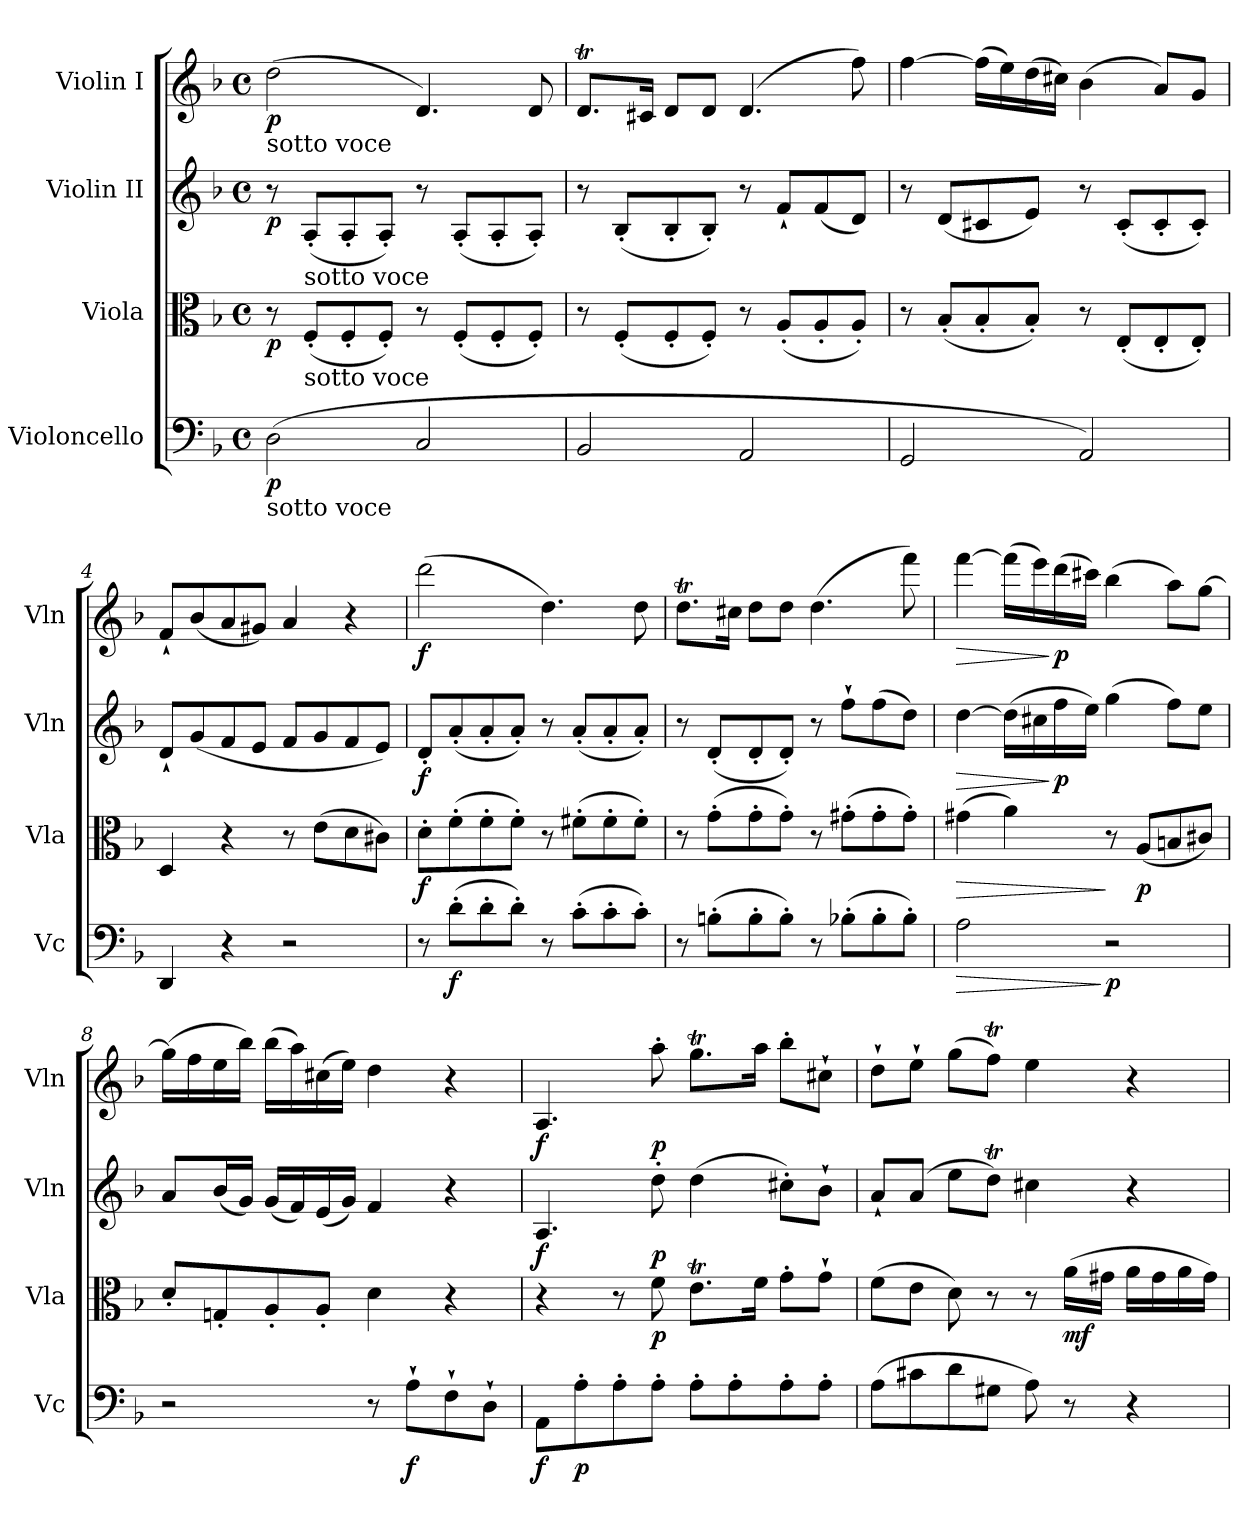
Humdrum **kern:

**kern	**dynam	**kern	**dynam	**kern	**dynam	**kern	**dynam
*part4	*part4	*part3	*part3	*part2	*part2	*part1	*part1
*staff4	*staff4	*staff3	*staff3	*staff2	*staff2	*staff1	*staff1
*I"Violoncello	*	*I"Viola	*	*I"Violin II	*	*I"Violin I	*
*I'Vc	*	*I'Vla	*	*I'Vln	*	*I'Vln	*
*clefF4	*	*clefC3	*	*clefG2	*	*clefG2	*
*k[b-]	*	*k[b-]	*	*k[b-]	*	*k[b-]	*
*M4/4	*	*M4/4	*	*M4/4	*	*M4/4	*
*met(c)	*	*met(c)	*	*met(c)	*	*met(c)	*
=1	=1	=1	=1	=1	=1	=1	=1
!	!	!	!	!	!	!LO:TX:b:t=sotto voce	!
!LO:TX:b:t=sotto voce	!	!	!	!	!	!	!
!	!LO:DY:b	!	!LO:DY:b	!	!LO:DY:b	!	!LO:DY:b
(>2D\	p	8r	p	8r	p	(>2dd\	p
!	!	!	!	!LO:TX:b:t=sotto voce	!	!	!
!	!	!LO:TX:b:t=sotto voce	!	!	!	!	!
.	.	(<8F'/L	.	(<8A'/L	.	.	.
.	.	8F'/	.	8A'/	.	.	.
.	.	8F'/J)	.	8A'/J)	.	.	.
2C/	.	8r	.	8r	.	4.d/)	.
.	.	(<8F'/L	.	(<8A'/L	.	.	.
.	.	8F'/	.	8A'/	.	.	.
.	.	8F'/J)	.	8A'/J)	.	8d/	.
=2	=2	=2	=2	=2	=2	=2	=2
2BB-/	.	8r	.	8r	.	8.dT/L	.
.	.	(<8F'/L	.	(<8B-'/L	.	.	.
.	.	.	.	.	.	16c#X/Jk	.
.	.	8F'/	.	8B-'/	.	8d/L	.
.	.	8F'/J)	.	8B-'/J)	.	8d/J	.
2AA/	.	8r	.	8r	.	(>4.d/	.
.	.	(<8A'/L	.	8f`/L	.	.	.
.	.	8A'/	.	(<8f/	.	.	.
.	.	8A'/J)	.	8d/J)	.	8ff\)	.
=3	=3	=3	=3	=3	=3	=3	=3
2GG/	.	8r	.	8r	.	[4ff\	.
.	.	(<8B-'/L	.	(<8d/L	.	.	.
.	.	8B-'/	.	8c#X/	.	(>16ff\LL]	.
.	.	.	.	.	.	16ee\)	.
.	.	8B-'/J)	.	8e/J)	.	(>16dd\	.
.	.	.	.	.	.	16cc#X\JJ)	.
2AA/)	.	8r	.	8r	.	(>4b-\	.
.	.	(<8E'/L	.	(<8c#'/L	.	.	.
.	.	8E'/	.	8c#'/	.	8a/L)	.
.	.	8E'/J)	.	8c#'/J)	.	8g/J	.
!!LO:LB:g=z
=4	=4	=4	=4	=4	=4	=4	=4
4DD/	.	4D/	.	8d`/L	.	8f`/L	.
.	.	.	.	(<8g/	.	(<8b-/	.
4r	.	4r	.	8f/	.	8a/	.
.	.	.	.	8e/J	.	8g#X/J)	.
2r	.	8r	.	8f/L	.	4a/	.
.	.	(>8e\L	.	8g/	.	.	.
.	.	8d\	.	8f/	.	4r	.
.	.	8c#X\J)	.	8e/J)	.	.	.
=5	=5	=5	=5	=5	=5	=5	=5
!	!	!	!LO:DY:b	!	!LO:DY:b	!	!LO:DY:b
8r	.	8d'\L	f	8d'/L	f	(>2ddd\	f
!	!LO:DY:b	!	!	!	!	!	!
(>8d'\L	f	(>8f'\	.	(<8a'/	.	.	.
8d'\	.	8f'\	.	8a'/	.	.	.
8d'\J)	.	8f'\J)	.	8a'/J)	.	.	.
8r	.	8r	.	8r	.	4.dd\)	.
(>8c'\L	.	(>8f#X'\L	.	(<8a'/L	.	.	.
8c'\	.	8f#'\	.	8a'/	.	.	.
8c'\J)	.	8f#'\J)	.	8a'/J)	.	8dd\	.
=6	=6	=6	=6	=6	=6	=6	=6
8r	.	8r	.	8r	.	8.ddT\L	.
(>8Bn'\L	.	(>8g'\L	.	(<8d'/L	.	.	.
.	.	.	.	.	.	16cc#X\Jk	.
8B'\	.	8g'\	.	8d'/	.	8dd\L	.
8B'\J)	.	8g'\J)	.	8d'/J)	.	8dd\J	.
8r	.	8r	.	8r	.	(>4.dd\	.
(>8B-X'\L	.	(>8g#X'\L	.	8ff`\L	.	.	.
8B-'\	.	8g#'\	.	(>8ff\	.	.	.
8B-'\J)	.	8g#'\J)	.	8dd\J)	.	8fff\)	.
=7	=7	=7	=7	=7	=7	=7	=7
!	!LO:HP:b	!	!LO:HP:b	!	!LO:HP:b	!	!LO:HP:b
2A\	>	(>4g#X\	>	[4dd\	>	[4fff\	>
.	.	4a\)	.	(>16dd\LL]	.	(>16fff\LL]	.
.	.	.	.	16cc#X\	.	16eee\)	.
!	!	!	!	!	!LO:DY:n=1:b	!	!LO:DY:n=1:b
.	.	.	.	16ff\	] p	(>16ddd\	] p
.	.	.	.	16ee\JJ)	.	16ccc#X\JJ)	.
!	!LO:DY:n=1:b	!	!	!	!	!	!
2r	] p	8r	]	(>4gg\	.	(>4bb-\	.
!	!	!	!LO:DY:b	!	!	!	!
.	.	(<8A/L	p	.	.	.	.
.	.	8Bn/	.	8ff\L)	.	8aa\L)	.
.	.	8c#X/J)	.	8ee\J	.	[8gg\J	.
!!LO:LB:g=z
=8	=8	=8	=8	=8	=8	=8	=8
2r	.	8d'/L	.	8a/L	.	(>16gg\LL]	.
.	.	.	.	.	.	16ff\	.
.	.	8Gn'/	.	(<16b-/L	.	16ee\	.
.	.	.	.	16g/JJ)	.	16bb-\JJ)	.
.	.	8A'/	.	(<16g/LL	.	(>16bb-\LL	.
.	.	.	.	16f/)	.	16aa\)	.
.	.	8A'/J	.	(<16e/	.	(>16cc#X\	.
.	.	.	.	16g/JJ)	.	16ee\JJ)	.
8r	.	4d\	.	4f/	.	4dd\	.
!	!LO:DY:b	!	!	!	!	!	!
8A`\L	f	.	.	.	.	.	.
8F`\	.	4r	.	4r	.	4r	.
8D`\J	.	.	.	.	.	.	.
=9	=9	=9	=9	=9	=9	=9	=9
!	!LO:DY:b	!	!	!	!LO:DY:b	!	!LO:DY:b
8AA\L	f	4r	.	4.A/	f	4.A/	f
!	!LO:DY:b	!	!	!	!	!	!
8A'\	p	.	.	.	.	.	.
8A'\	.	8r	.	.	.	.	.
!	!	!	!LO:DY:b	!	!LO:DY:b	!	!LO:DY:b
8A'\J	.	8f\	p	8dd'\	p	8aa'\	p
8A'\L	.	8.et\L	.	(>4dd\	.	8.ggT\L	.
8A'\	.	.	.	.	.	.	.
.	.	16f\Jk	.	.	.	16aa\Jk	.
8A'\	.	8g'\L	.	8cc#X'\L)	.	8bb-'\L	.
8A'\J	.	8g`\J	.	8b-`\J	.	8cc#X`\J	.
=10	=10	=10	=10	=10	=10	=10	=10
(>8A\L	.	(>8f\L	.	8a`/L	.	8dd`\L	.
8c#X\	.	8e\J	.	(>8a/J	.	8ee`\J	.
8d\	.	8d\)	.	8ee\L	.	(>8gg\L	.
8G#X\J	.	8r	.	8ddT\J)	.	8ffT\J)	.
8A\)	.	8r	.	4cc#X\	.	4ee\	.
!	!	!	!LO:DY:b	!	!	!	!
8r	.	(>16a\LL	mf	.	.	.	.
.	.	16g#X\JJ	.	.	.	.	.
4r	.	16a\LL	.	4r	.	4r	.
.	.	16g#\	.	.	.	.	.
.	.	16a\	.	.	.	.	.
.	.	16g#\JJ)	.	.	.	.	.
=	=	=	=	=	=	=	=
*-	*-	*-	*-	*-	*-	*-	*-
